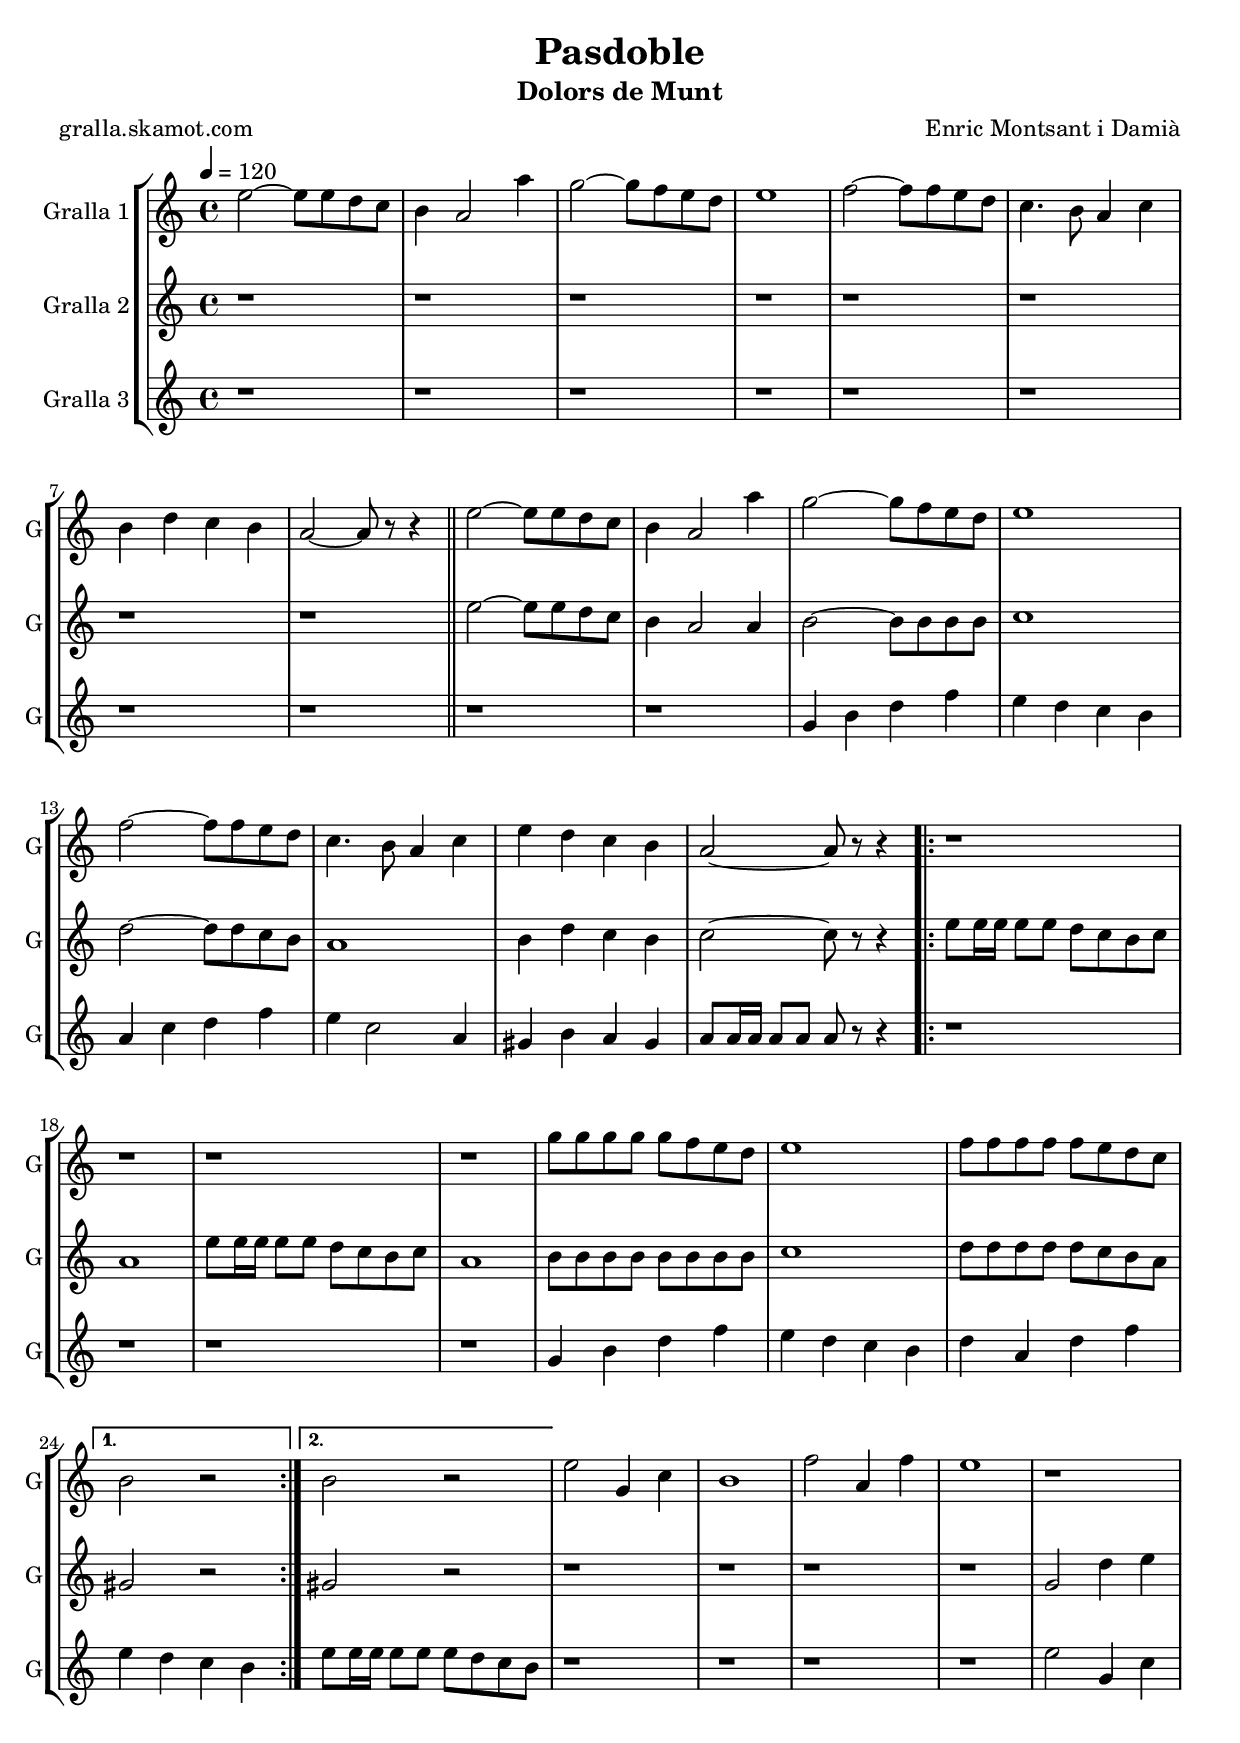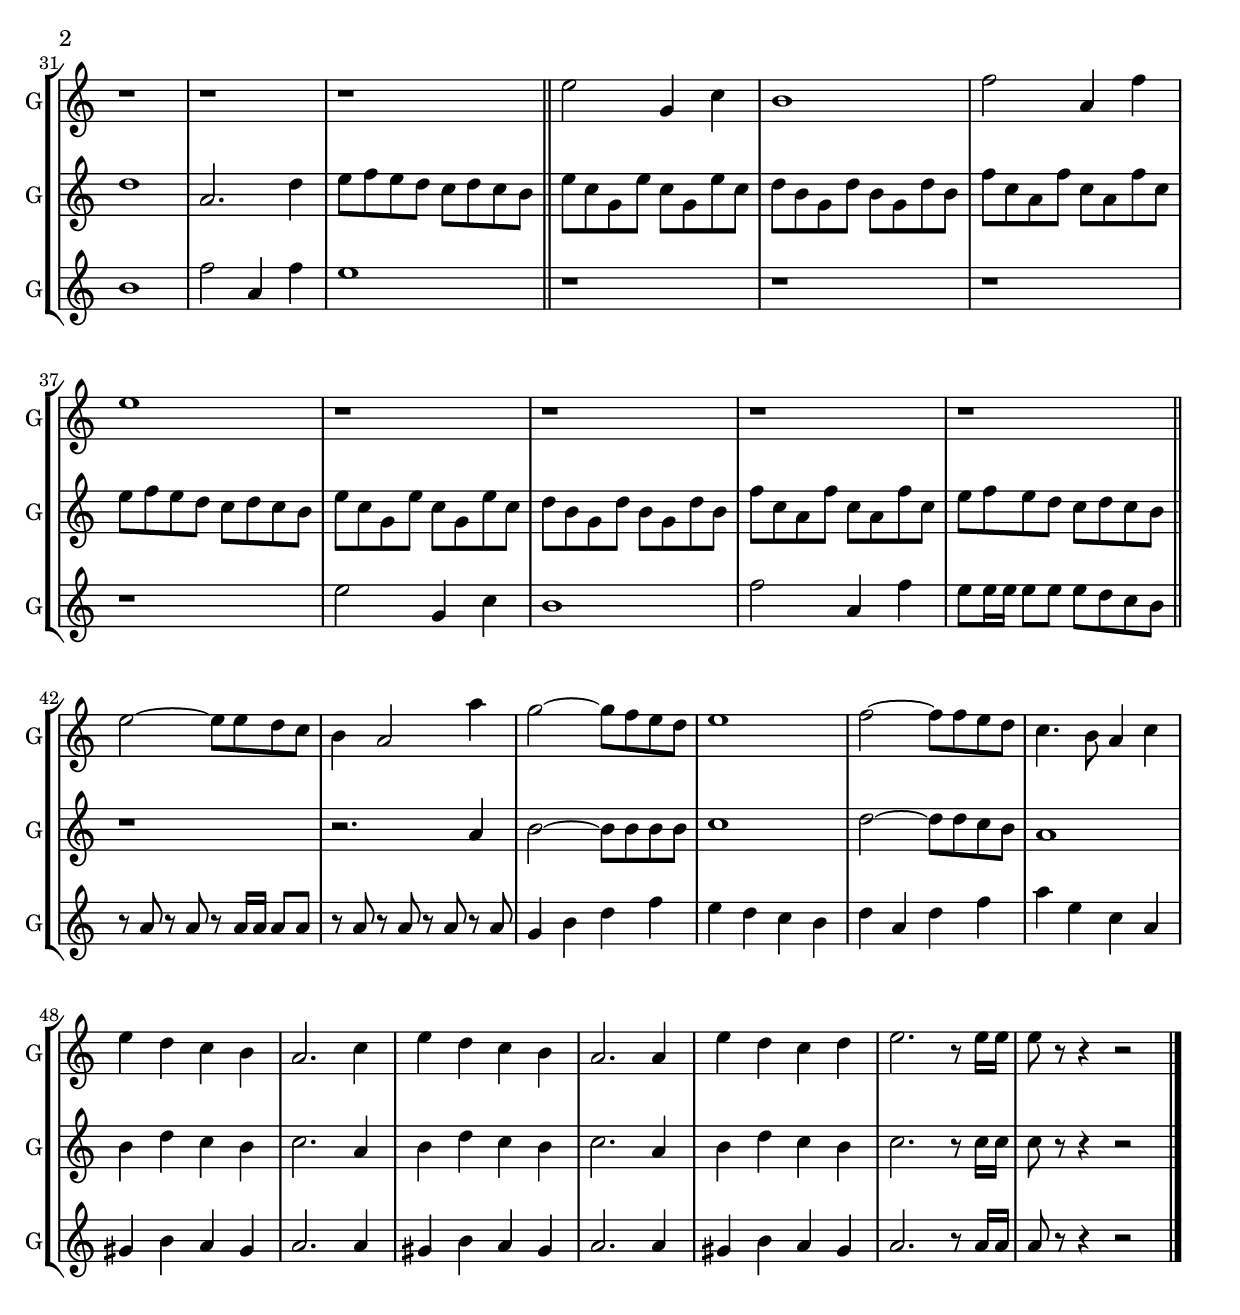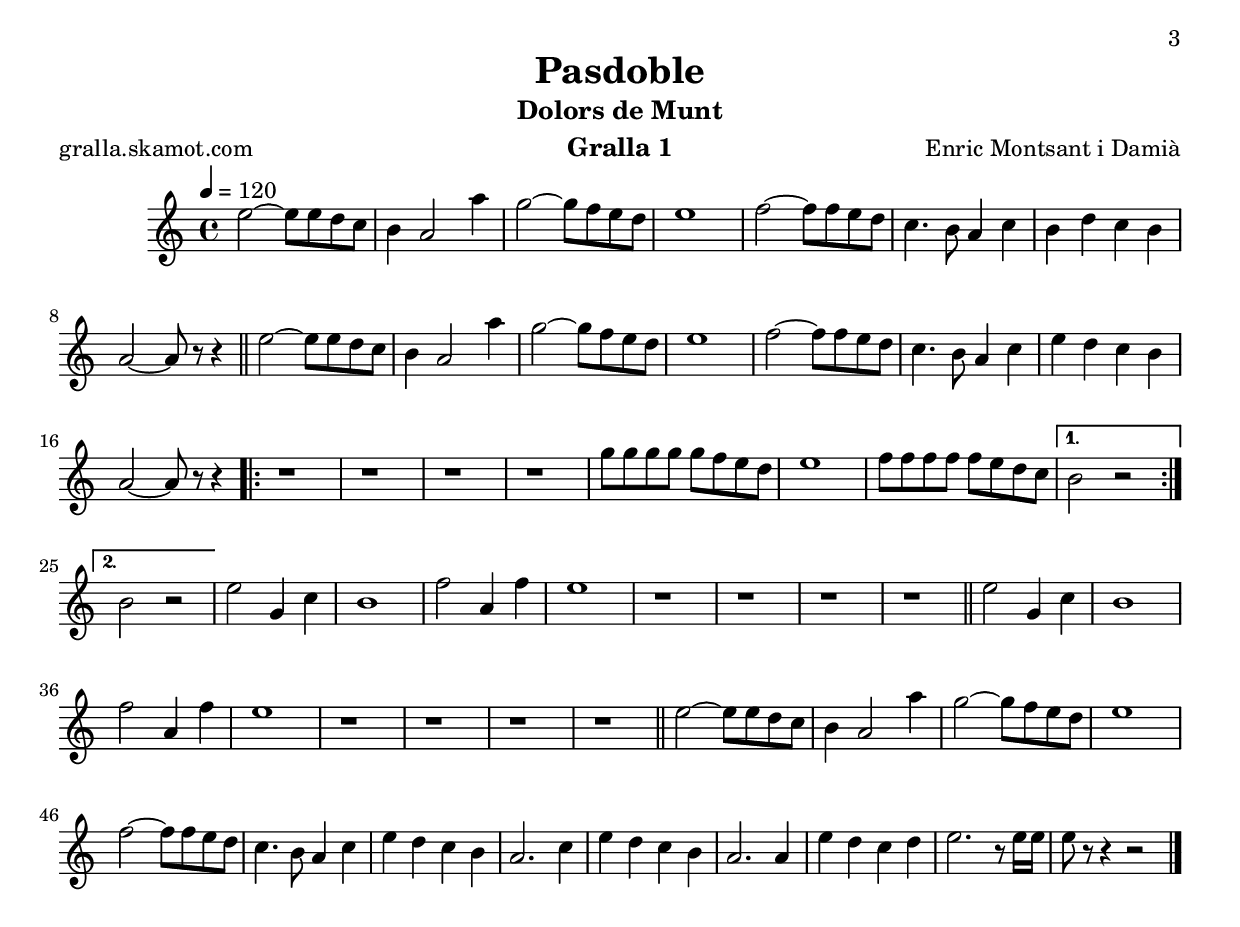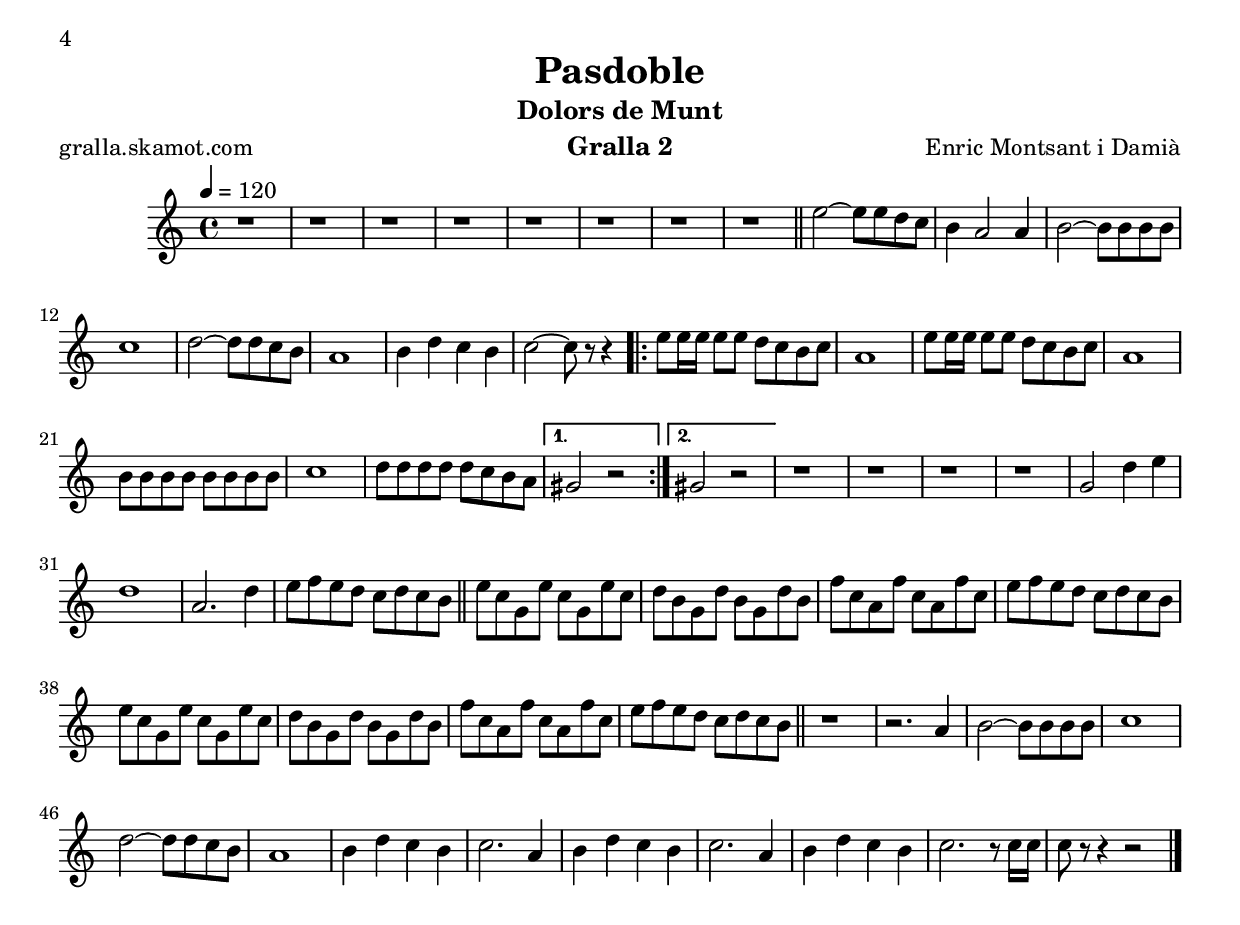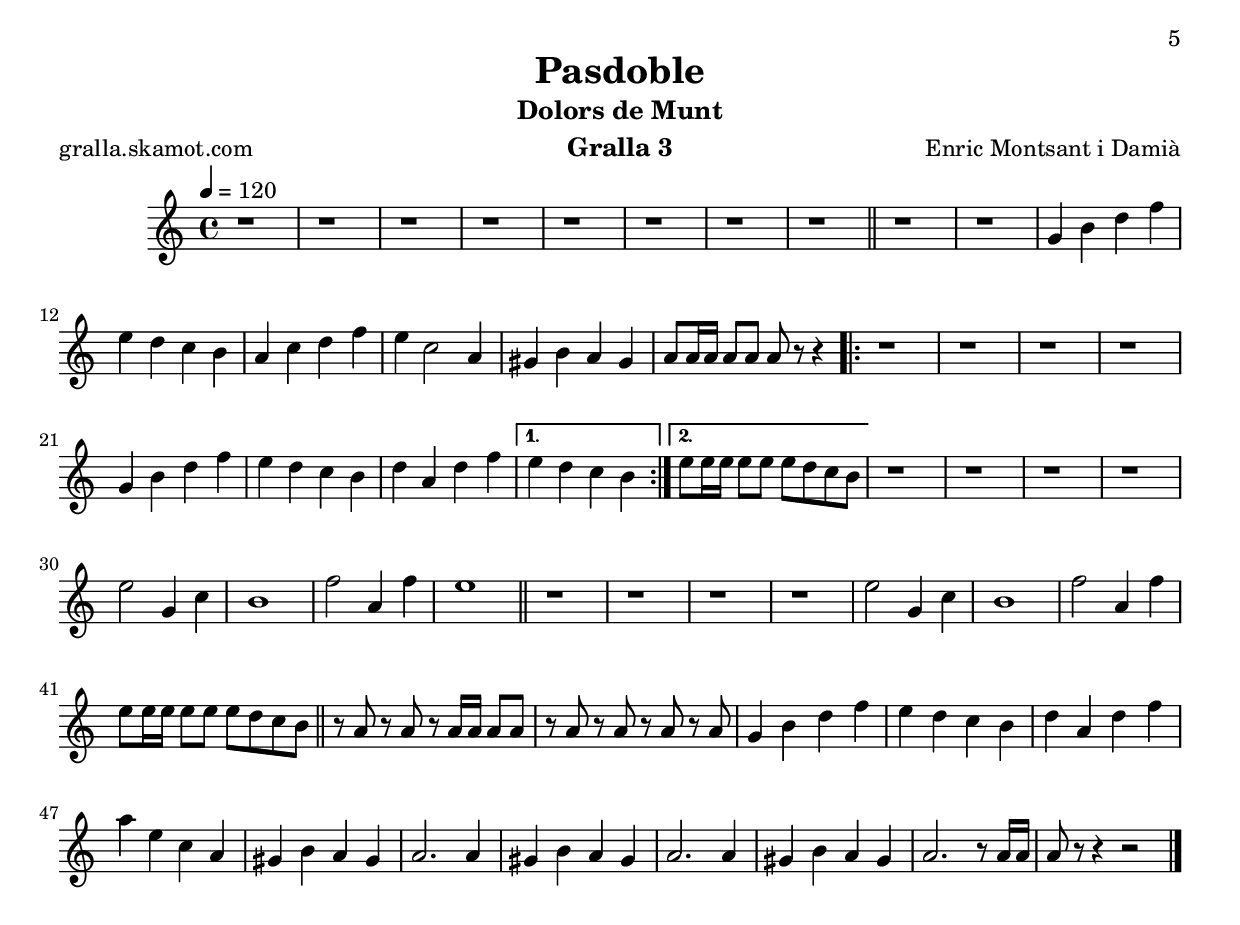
\version "2.16.2"

\header {
  dedication=""
  title="Pasdoble"
  subtitle="Dolors de Munt"
  subsubtitle=""
  poet="gralla.skamot.com"
  meter=""
  piece=""
  composer="Enric Montsant i Damià"
  arranger=""
  opus=""
  instrument=""
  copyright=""
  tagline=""
}

liniaroAa =
\relative e''
{
  \tempo 4=120
  \clef treble
  \key c \major
  \time 4/4
  e2 ~ e8 e d c  |
  b4 a2 a'4  |
  g2 ~ g8 f e d  |
  e1  |
  %05
  f2 ~ f8 f e d  |
  c4. b8 a4 c  |
  b4 d c b  |
  a2 ~ a8 r r4  \bar "||"
  e'2 ~ e8 e d c  |
  %10
  b4 a2 a'4  |
  g2 ~ g8 f e d  |
  e1  |
  f2 ~ f8 f e d  |
  c4. b8 a4 c  |
  %15
  e4 d c b  |
  a2 ~ a8 r r4  |
  \repeat volta 2 { r1  |
  r1  |
  r1  |
  %20
  r1  |
  g'8 g g g g f e d  |
  e1  |
  f8 f f f f e d c }
  \alternative { { b2 r }
  %25
  { b2 r } }
  e2 g,4 c  |
  b1  |
  f'2 a,4 f'  |
  e1  |
  %30
  r1  |
  r1  |
  r1  |
  r1  \bar "||"
  e2 g,4 c  |
  %35
  b1  |
  f'2 a,4 f'  |
  e1  |
  r1  |
  r1  |
  %40
  r1  |
  r1  \bar "||"
  e2 ~ e8 e d c  |
  b4 a2 a'4  |
  g2 ~ g8 f e d  |
  %45
  e1  |
  f2 ~ f8 f e d  |
  c4. b8 a4 c  |
  e4 d c b  |
  a2. c4  |
  %50
  e4 d c b  |
  a2. a4  |
  e'4 d c d  |
  e2. r8 e16 e  |
  e8 r r4 r2  \bar "|."
}

liniaroAb =
\relative e''
{
  \tempo 4=120
  \clef treble
  \key c \major
  \time 4/4
  r1  |
  r1  |
  r1  |
  r1  |
  %05
  r1  |
  r1  |
  r1  |
  r1  \bar "||"
  e2 ~ e8 e d c  |
  %10
  b4 a2 a4  |
  b2 ~ b8 b b b  |
  c1  |
  d2 ~ d8 d c b  |
  a1  |
  %15
  b4 d c b  |
  c2 ~ c8 r r4  |
  \repeat volta 2 { e8 e16 e e8 e d c b c  |
  a1  |
  e'8 e16 e e8 e d c b c  |
  %20
  a1  |
  b8 b b b b b b b  |
  c1  |
  d8 d d d d c b a }
  \alternative { { gis2 r }
  %25
  { gis2 r } }
  r1  |
  r1  |
  r1  |
  r1  |
  %30
  g2 d'4 e  |
  d1  |
  a2. d4  |
  e8 f e d c d c b  \bar "||"
  e8 c g e' c g e' c  |
  %35
  d8 b g d' b g d' b  |
  f'8 c a f' c a f' c  |
  e8 f e d c d c b  |
  e8 c g e' c g e' c  |
  d8 b g d' b g d' b  |
  %40
  f'8 c a f' c a f' c  |
  e8 f e d c d c b  \bar "||"
  r1  |
  r2. a4  |
  b2 ~ b8 b b b  |
  %45
  c1  |
  d2 ~ d8 d c b  |
  a1  |
  b4 d c b  |
  c2. a4  |
  %50
  b4 d c b  |
  c2. a4  |
  b4 d c b  |
  c2. r8 c16 c  |
  c8 r r4 r2  \bar "|."
}

liniaroAc =
\relative g'
{
  \tempo 4=120
  \clef treble
  \key c \major
  \time 4/4
  r1  |
  r1  |
  r1  |
  r1  |
  %05
  r1  |
  r1  |
  r1  |
  r1  \bar "||"
  r1  |
  %10
  r1  |
  g4 b d f  |
  e4 d c b  |
  a4 c d f  |
  e4 c2 a4  |
  %15
  gis4 b a gis  |
  a8 a16 a a8 a a r r4  |
  \repeat volta 2 { r1  |
  r1  |
  r1  |
  %20
  r1  |
  g4 b d f  |
  e4 d c b  |
  d4 a d f }
  \alternative { { e4 d c b }
  %25
  { e8 e16 e e8 e e d c b } }
  r1  |
  r1  |
  r1  |
  r1  |
  %30
  e2 g,4 c  |
  b1  |
  f'2 a,4 f'  |
  e1  \bar "||"
  r1  |
  %35
  r1  |
  r1  |
  r1  |
  e2 g,4 c  |
  b1  |
  %40
  f'2 a,4 f'  |
  e8 e16 e e8 e e d c b  \bar "||"
  r8 a r a r a16 a a8 a  |
  r8 a r a r a r a  |
  g4 b d f  |
  %45
  e4 d c b  |
  d4 a d f  |
  a4 e c a  |
  gis4 b a gis  |
  a2. a4  |
  %50
  gis4 b a gis  |
  a2. a4  |
  gis4 b a gis  |
  a2. r8 a16 a  |
  a8 r r4 r2  \bar "|."
}

\bookpart {
  \score {
    \new StaffGroup {
      \override Score.RehearsalMark.self-alignment-X = #LEFT
      <<
        \new Staff \with {instrumentName = #"Gralla 1" shortInstrumentName = #"G"} \liniaroAa
        \new Staff \with {instrumentName = #"Gralla 2" shortInstrumentName = #"G"} \liniaroAb
        \new Staff \with {instrumentName = #"Gralla 3" shortInstrumentName = #"G"} \liniaroAc
      >>
    }
    \layout {}
  }
  \score { \unfoldRepeats
    \new StaffGroup {
      \override Score.RehearsalMark.self-alignment-X = #LEFT
      <<
        \new Staff \with {instrumentName = #"Gralla 1" shortInstrumentName = #"G"} \liniaroAa
        \new Staff \with {instrumentName = #"Gralla 2" shortInstrumentName = #"G"} \liniaroAb
        \new Staff \with {instrumentName = #"Gralla 3" shortInstrumentName = #"G"} \liniaroAc
      >>
    }
    \midi {
      \set Staff.midiInstrument = "oboe"
      \set DrumStaff.midiInstrument = "drums"
    }
  }
}

\bookpart {
  \header {instrument="Gralla 1"}
  \score {
    \new StaffGroup {
      \override Score.RehearsalMark.self-alignment-X = #LEFT
      <<
        \new Staff \liniaroAa
      >>
    }
    \layout {}
  }
  \score { \unfoldRepeats
    \new StaffGroup {
      \override Score.RehearsalMark.self-alignment-X = #LEFT
      <<
        \new Staff \liniaroAa
      >>
    }
    \midi {
      \set Staff.midiInstrument = "oboe"
      \set DrumStaff.midiInstrument = "drums"
    }
  }
}

\bookpart {
  \header {instrument="Gralla 2"}
  \score {
    \new StaffGroup {
      \override Score.RehearsalMark.self-alignment-X = #LEFT
      <<
        \new Staff \liniaroAb
      >>
    }
    \layout {}
  }
  \score { \unfoldRepeats
    \new StaffGroup {
      \override Score.RehearsalMark.self-alignment-X = #LEFT
      <<
        \new Staff \liniaroAb
      >>
    }
    \midi {
      \set Staff.midiInstrument = "oboe"
      \set DrumStaff.midiInstrument = "drums"
    }
  }
}

\bookpart {
  \header {instrument="Gralla 3"}
  \score {
    \new StaffGroup {
      \override Score.RehearsalMark.self-alignment-X = #LEFT
      <<
        \new Staff \liniaroAc
      >>
    }
    \layout {}
  }
  \score { \unfoldRepeats
    \new StaffGroup {
      \override Score.RehearsalMark.self-alignment-X = #LEFT
      <<
        \new Staff \liniaroAc
      >>
    }
    \midi {
      \set Staff.midiInstrument = "oboe"
      \set DrumStaff.midiInstrument = "drums"
    }
  }
}

